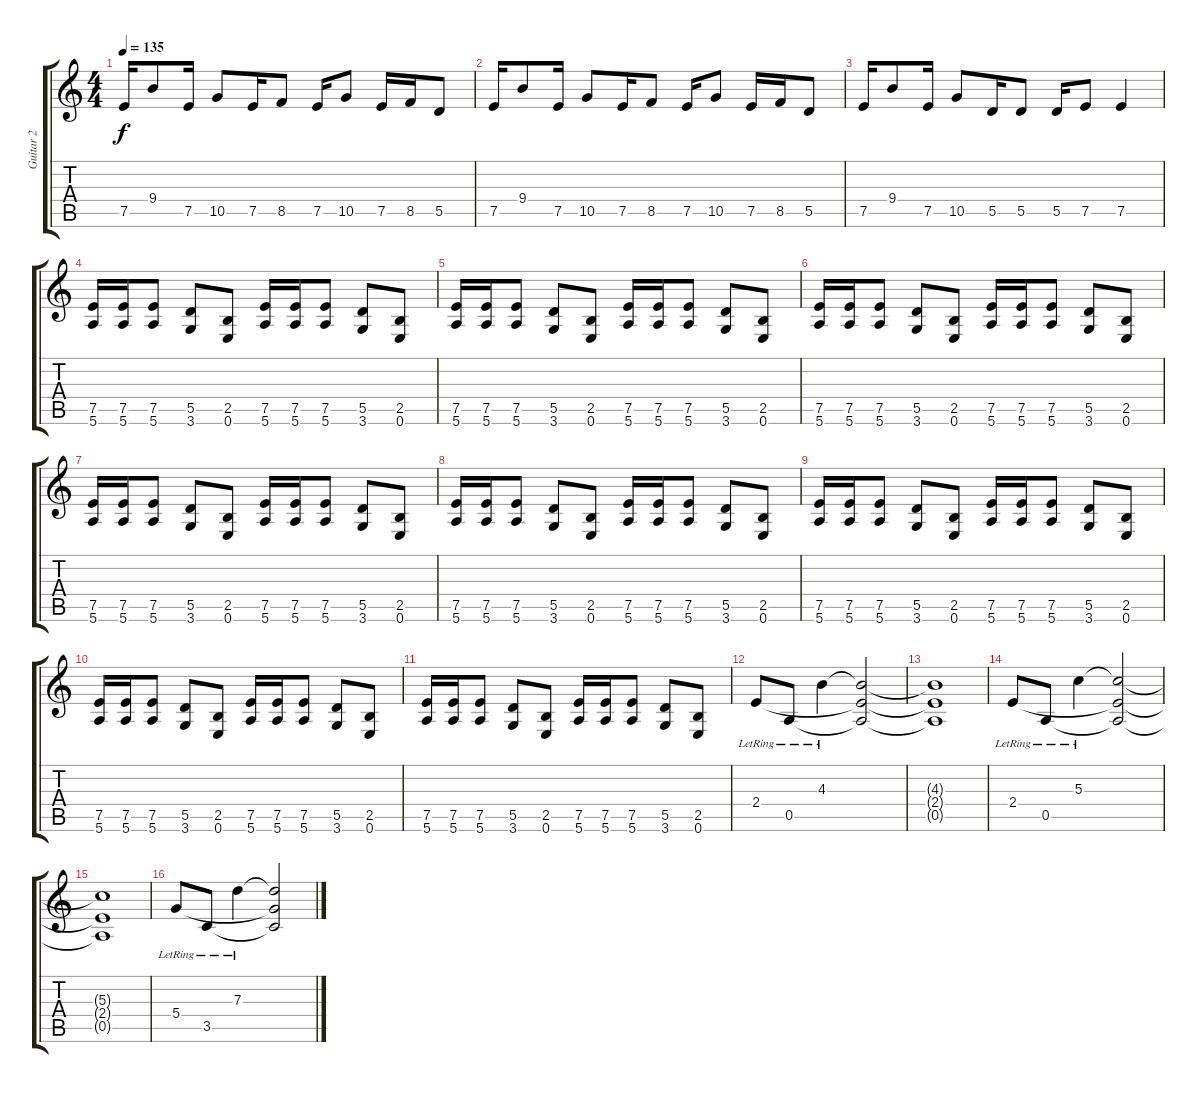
\track ("Guitar 2" "Guitar 2") {instrument overdrivenguitar}
\staff {score tabs}
\tuning (E4 B3 G3 D3 A2 E2) {hide}
\ts (4 4)
\tempo 135
\clef g2
\ks c
7.5.16{dy f} 9.4.8 7.5.16 10.5.8 7.5.16 8.5.8 7.5.16 10.5.8 7.5.16 8.5.16 5.5.8 |
7.5.16 9.4.8 7.5.16 10.5.8 7.5.16 8.5.8 7.5.16 10.5.8 7.5.16 8.5.16 5.5.8 |
7.5.16 9.4.8 7.5.16 10.5.8 5.5.16 5.5.8 5.5.16 7.5.8 7.5.4 |
(7.5 5.6).16 (7.5 5.6).16 (7.5 5.6).8 (5.5 3.6).8 (2.5 0.6).8 (7.5 5.6).16 (7.5 5.6).16 (7.5 5.6).8 (5.5 3.6).8 (2.5 0.6).8 |
(7.5 5.6).16 (7.5 5.6).16 (7.5 5.6).8 (5.5 3.6).8 (2.5 0.6).8 (7.5 5.6).16 (7.5 5.6).16 (7.5 5.6).8 (5.5 3.6).8 (2.5 0.6).8 |
(7.5 5.6).16 (7.5 5.6).16 (7.5 5.6).8 (5.5 3.6).8 (2.5 0.6).8 (7.5 5.6).16 (7.5 5.6).16 (7.5 5.6).8 (5.5 3.6).8 (2.5 0.6).8 |
(7.5 5.6).16 (7.5 5.6).16 (7.5 5.6).8 (5.5 3.6).8 (2.5 0.6).8 (7.5 5.6).16 (7.5 5.6).16 (7.5 5.6).8 (5.5 3.6).8 (2.5 0.6).8 |
(7.5 5.6).16 (7.5 5.6).16 (7.5 5.6).8 (5.5 3.6).8 (2.5 0.6).8 (7.5 5.6).16 (7.5 5.6).16 (7.5 5.6).8 (5.5 3.6).8 (2.5 0.6).8 |
(7.5 5.6).16 (7.5 5.6).16 (7.5 5.6).8 (5.5 3.6).8 (2.5 0.6).8 (7.5 5.6).16 (7.5 5.6).16 (7.5 5.6).8 (5.5 3.6).8 (2.5 0.6).8 |
(7.5 5.6).16 (7.5 5.6).16 (7.5 5.6).8 (5.5 3.6).8 (2.5 0.6).8 (7.5 5.6).16 (7.5 5.6).16 (7.5 5.6).8 (5.5 3.6).8 (2.5 0.6).8 |
(7.5 5.6).16 (7.5 5.6).16 (7.5 5.6).8 (5.5 3.6).8 (2.5 0.6).8 (7.5 5.6).16 (7.5 5.6).16 (7.5 5.6).8 (5.5 3.6).8 (2.5 0.6).8 |
2.4{lr}.8 0.5{lr}.8 4.3{lr}.4 (4.3{t} 2.4{t} 0.5{t}).2 |
(4.3{t} 2.4{t} 0.5{t}).1 |
2.4{lr}.8 0.5{lr}.8 5.3{lr}.4 (5.3{t} 2.4{t} 0.5{t}).2 |
(5.3{t} 2.4{t} 0.5{t}).1 |
5.4{lr}.8 3.5{lr}.8 7.3{lr}.4 (7.3{t} 5.4{t} 3.5{t}).2
